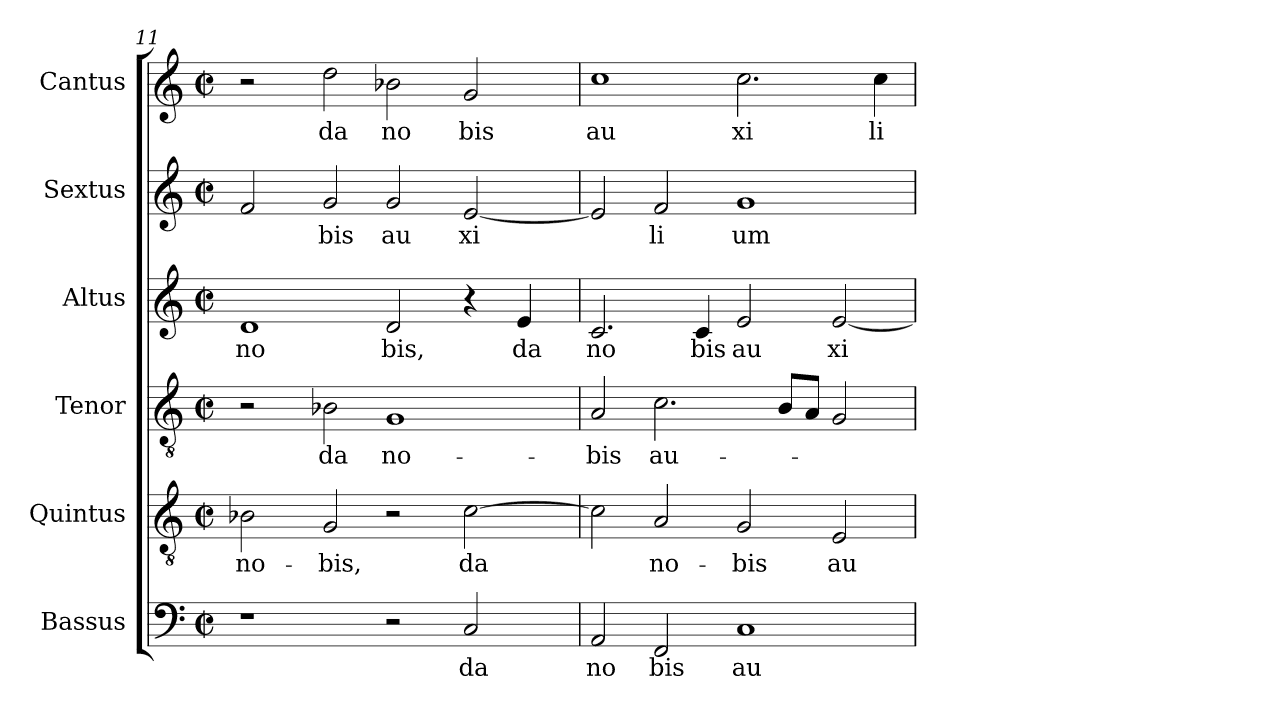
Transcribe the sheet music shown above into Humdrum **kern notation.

**kern	**text	**kern	**text	**kern	**text	**kern	**text	**kern	**text	**kern	**text
*part6	*part6	*part5	*part5	*part4	*part4	*part3	*part3	*part2	*part2	*part1	*part1
*staff6	*staff6	*staff5	*staff5	*staff4	*staff4	*staff3	*staff3	*staff2	*staff2	*staff1	*staff1
*I"Bassus	*	*I"Quintus	*	*I"Tenor	*	*I"Altus	*	*I"Sextus	*	*I"Cantus	*
!!LO:LB:g=z
*clefF4	*	*clefGv2	*	*clefGv2	*	*clefG2	*	*clefG2	*	*clefG2	*
*M2/2	*	*M2/2	*	*M2/2	*	*M2/2	*	*M2/2	*	*M2/2	*
*met(c|)	*	*met(c|)	*	*met(c|)	*	*met(c|)	*	*met(c|)	*	*met(c|)	*
=11	=11	=11	=11	=11	=11	=11	=11	=11	=11	=11	=11
!	!	!	!LO:LY:b:cj	!	!	!	!LO:LY:b:cj	!	!	!	!
*	*	*	*	*	*	*^	*	*	*	*	*
1r	.	2B-X\	no-	2r	.	1d	16ryy	no	2f/	.	2r	.
.	.	.	.	.	.	.	64ryy	.	.	.	.	.
.	.	.	.	.	.	.	1ryy	.	.	.	.	.
!	!	!	!LO:LY:b:cj	!	!LO:LY:b:cj	!	!	!	!	!LO:LY:b:cj	!	!LO:LY:b:cj
.	.	2G/	-bis,	2B-X\	da	.	.	.	2g/	-bis	2dd\	da
!	!	!	!	!	!LO:LY:b:cj	!	!	!LO:LY:b:cj	!	!LO:LY:b:cj	!	!LO:LY:b:cj
2r	.	2r	.	1G	no-	2d/	.	bis,	2g/	au	2b-X\	no
.	.	.	.	.	.	.	2ryy	.	.	.	.	.
!	!LO:LY:b:cj	!	!LO:LY:b:cj	!	!	!	!	!	!	!LO:LY:b:cj	!	!LO:LY:b:cj
2C/	da	[>2c\	da	.	.	4r	.	.	[<2e/	xi	2g/	bis
.	.	.	.	.	.	.	4ryy	.	.	.	.	.
!	!	!	!	!	!	!	!	!LO:LY:b:cj	!	!	!	!
.	.	.	.	.	.	4e/	.	da	.	.	.	.
.	.	.	.	.	.	.	8ryy	.	.	.	.	.
.	.	.	.	.	.	.	32.ryy	.	.	.	.	.
=12	=12	=12	=12	=12	=12	=12	=12	=12	=12	=12	=12	=12
!	!LO:LY:b:cj	!	!	!	!LO:LY:b:cj	!	!	!LO:LY:b:cj	!	!	!	!LO:LY:b:cj
*	*	*	*	*	*	*v	*v	*	*	*	*	*
2AA/	no	2c\]	.	2A/	-bis	2.c/	no	2e/]	.	1cc	au
!	!LO:LY:b:cj	!	!LO:LY:b:cj	!	!LO:LY:b:cj	!	!	!	!LO:LY:b:cj	!	!
2FF/	bis	2A/	no-	2.c\	au-	.	.	2f/	li	.	.
!	!	!	!	!	!	!	!LO:LY:b:cj	!	!	!	!
.	.	.	.	.	.	4c/	bis	.	.	.	.
!	!LO:LY:b:cj	!	!LO:LY:b:cj	!	!	!	!LO:LY:b:cj	!	!LO:LY:b:cj	!	!LO:LY:b:cj
1C	au	2G/	-bis	.	.	2e/	au	1g	um	2.cc\	xi
.	.	.	.	8B/L	.	.	.	.	.	.	.
.	.	.	.	8A/J	.	.	.	.	.	.	.
!	!	!	!LO:LY:b:cj	!	!	!	!LO:LY:b:cj	!	!	!	!
.	.	2E/	au-	2G/	.	[<2e/	xi	.	.	.	.
!	!	!	!	!	!	!	!	!	!	!	!LO:LY:b:cj
.	.	.	.	.	.	.	.	.	.	4cc\	li
=	=	=	=	=	=	=	=	=	=	=	=
*-	*-	*-	*-	*-	*-	*-	*-	*-	*-	*-	*-
